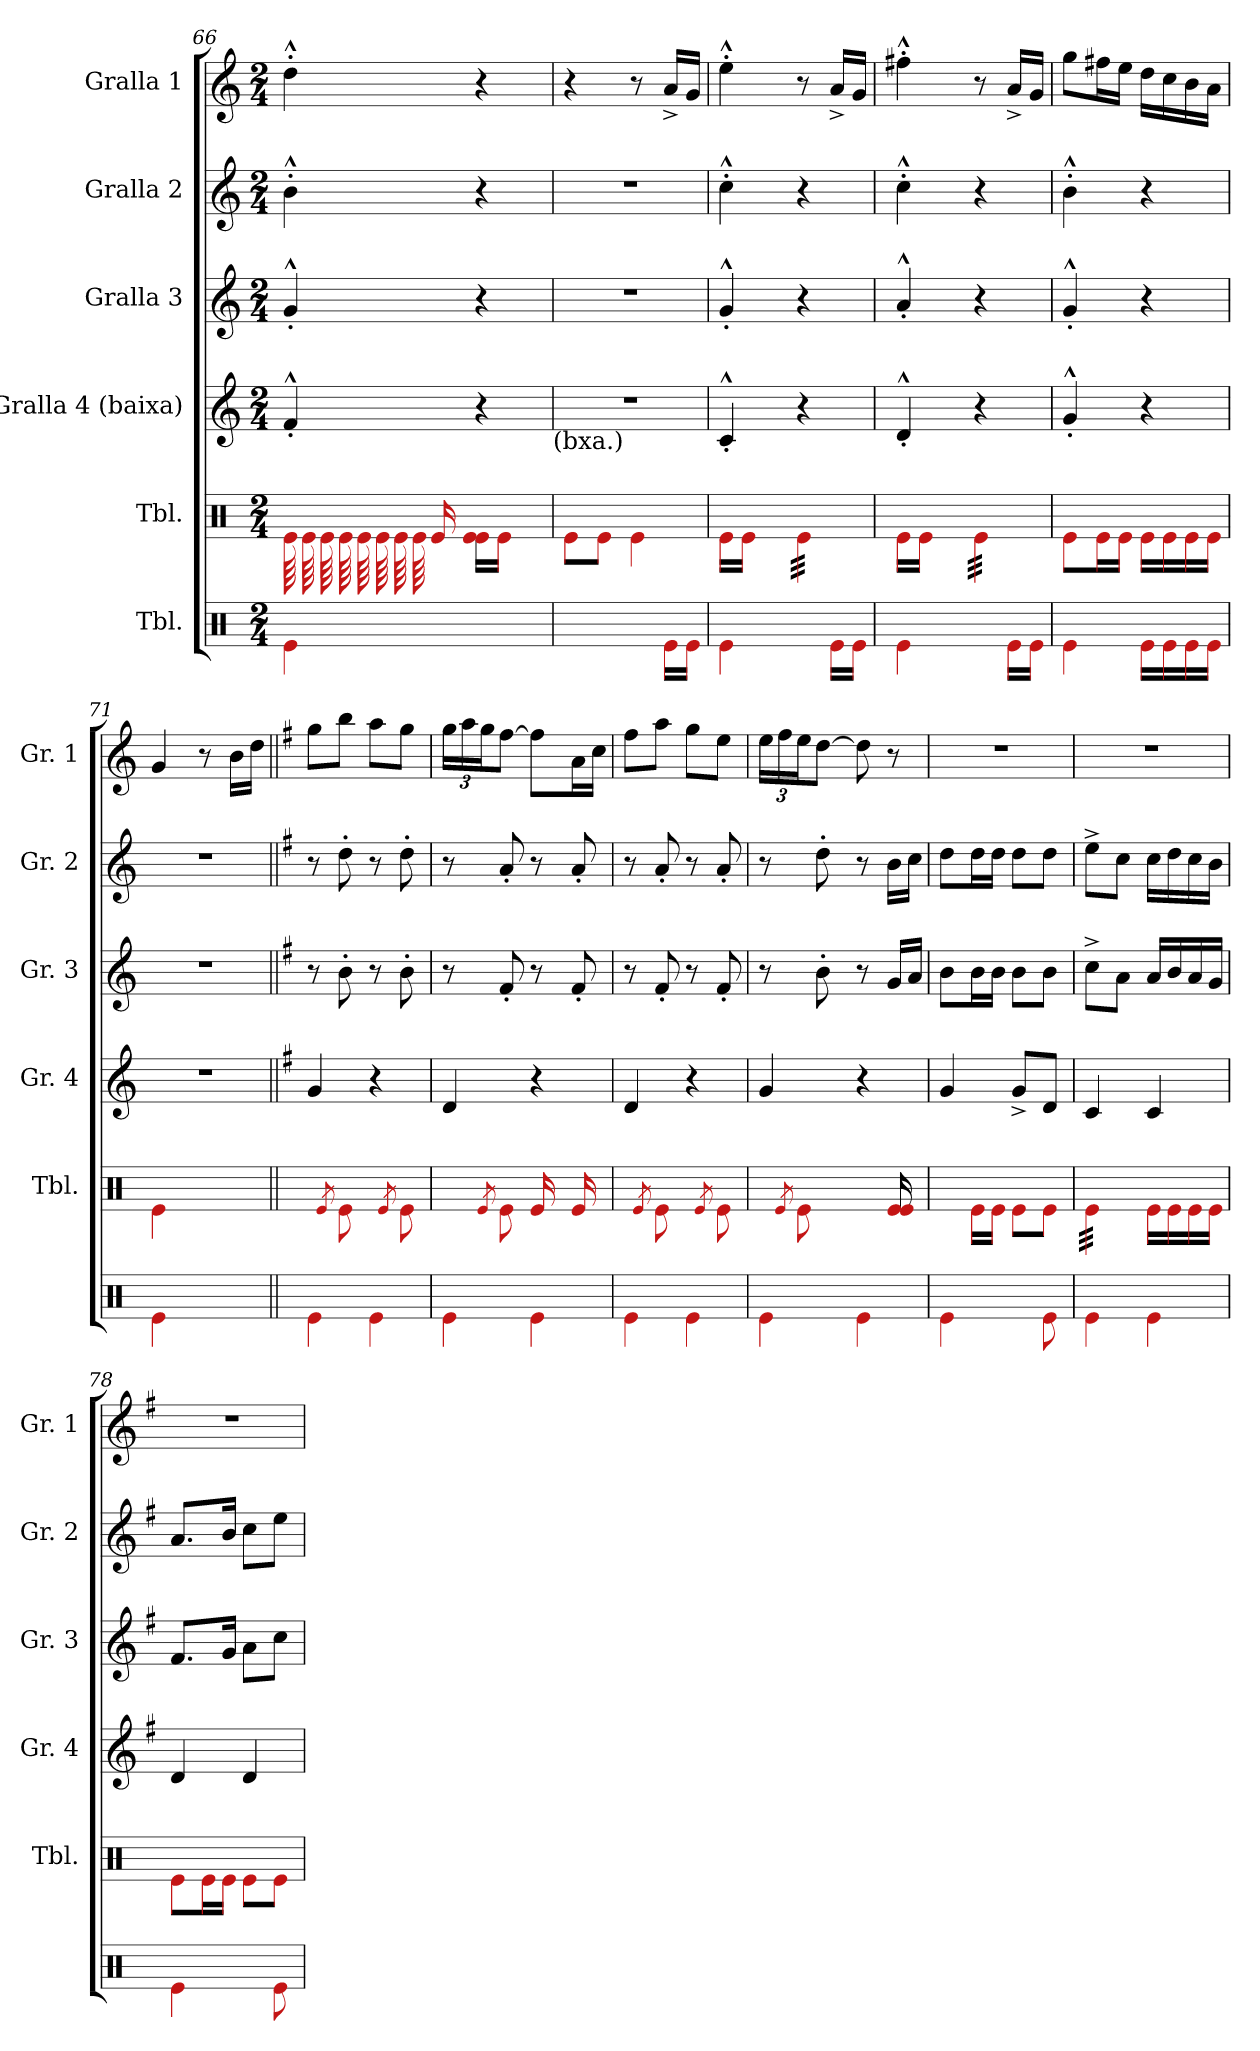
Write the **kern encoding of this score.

**kern	**kern	**kern	**kern	**kern	**kern
*part6	*part5	*part4	*part3	*part2	*part1
*staff6	*staff5	*staff4	*staff3	*staff2	*staff1
*I"Tbl.	*I"Tbl.	*I"Gralla 4 (baixa)	*I"Gralla 3	*I"Gralla 2	*I"Gralla 1
*	*I'Tbl.	*I'Gr. 4	*I'Gr. 3	*I'Gr. 2	*I'Gr. 1
*clefX	*clefX	*clefG2	*clefG2	*clefG2	*clefG2
*k[]	*k[]	*k[]	*k[]	*k[]	*k[]
*M2/4	*M2/4	*M2/4	*M2/4	*M2/4	*M2/4
=66	=66	=66	=66	=66	=66
*	*tremolo	*	*	*	*
4e\	64e\	4f'^^/	4g'^^/	4b'^^\	4dd'^^\
.	64e\	.	.	.	.
.	64e\	.	.	.	.
.	64e\	.	.	.	.
.	64e\	.	.	.	.
.	64e\	.	.	.	.
.	64e\	.	.	.	.
.	64e\	.	.	.	.
*	*Xtremolo	*	*	*	*
.	16e/	.	.	.	.
.	16ryy	.	.	.	.
4ryy	16e\ 16e\LL	4r	4r	4r	4r
.	16e\JJ	.	.	.	.
.	8ryy	.	.	.	.
!	!	!LO:TX:b:t=(bxa.)	!	!	!
=67	=67	=67	=67	=67	=67
4.ryy	8e\L	2r	2r	2r	4r
.	8e\J	.	.	.	.
.	4e\	.	.	.	8r
16e\LL	.	.	.	.	16a^/LL
16e\JJ	.	.	.	.	16g/JJ
=68	=68	=68	=68	=68	=68
4e\	16e\LL	4c'^^/	4g'^^/	4cc'^^\	4ee'^^\
.	16e\JJ	.	.	.	.
.	8ryy	.	.	.	.
*	*tremolo	*	*	*	*
8ryy	32e\LLL	4r	4r	4r	8r
.	32e\	.	.	.	.
.	32e\	.	.	.	.
.	32e\	.	.	.	.
16e\LL	32e\	.	.	.	16a^/LL
.	32e\	.	.	.	.
16e\JJ	32e\	.	.	.	16g/JJ
.	32e\JJJ	.	.	.	.
*	*Xtremolo	*	*	*	*
=69	=69	=69	=69	=69	=69
4e\	16e\LL	4d'^^/	4a'^^/	4cc'^^\	4ff#X'^^\
.	16e\JJ	.	.	.	.
.	8ryy	.	.	.	.
*	*tremolo	*	*	*	*
8ryy	32e\LLL	4r	4r	4r	8r
.	32e\	.	.	.	.
.	32e\	.	.	.	.
.	32e\	.	.	.	.
16e\LL	32e\	.	.	.	16a^/LL
.	32e\	.	.	.	.
16e\JJ	32e\	.	.	.	16g/JJ
.	32e\JJJ	.	.	.	.
*	*Xtremolo	*	*	*	*
=70	=70	=70	=70	=70	=70
4e\	8e\L	4g'^^/	4g'^^/	4b'^^\	8gg\L
.	16e\L	.	.	.	16ff#X\L
.	16e\JJ	.	.	.	16ee\JJ
16e\LL	16e\LL	4r	4r	4r	16dd\LL
16e\	16e\	.	.	.	16cc\
16e\	16e\	.	.	.	16b\
16e\JJ	16e\JJ	.	.	.	16a\JJ
=71	=71	=71	=71	=71	=71
4e\	4e\	2r	2r	2r	4g/
4ryy	4ryy	.	.	.	8r
.	.	.	.	.	16b\LL
.	.	.	.	.	16dd\JJ
=72||	=72||	=72||	=72||	=72||	=72||
*	*	*k[f#]	*k[f#]	*k[f#]	*k[f#]
*	*	*G:	*G:	*G:	*G:
4e\	8ryy	4g/	8r	8r	8gg\L
.	8qe/	.	.	.	.
.	8e\	.	8b'\	8dd'\	8bb\J
4e\	8ryy	4r	8r	8r	8aa\L
.	8qe/	.	.	.	.
.	8e\	.	8b'\	8dd'\	8gg\J
!!LO:LB:g=z
=73	=73	=73	=73	=73	=73
*	*	*	*	*	*Xbrackettup
4e\	8ryy	4d/	8r	8r	24gg\LL
.	.	.	.	.	24aa\
.	.	.	.	.	24gg\J
.	8qe/	.	.	.	.
.	8e\	.	8f#'/	8a'/	[8ff#\J
4e\	16e/	4r	8r	8r	8ff#\L]
.	16ryy	.	.	.	.
.	16e/	.	8f#'/	8a'/	16a\L
.	16ryy	.	.	.	16cc\JJ
=74	=74	=74	=74	=74	=74
4e\	8ryy	4d/	8r	8r	8ff#\L
.	8qe/	.	.	.	.
.	8e\	.	8f#'/	8a'/	8aa\J
4e\	8ryy	4r	8r	8r	8gg\L
.	8qe/	.	.	.	.
.	8e\	.	8f#'/	8a'/	8ee\J
=75	=75	=75	=75	=75	=75
!	!LO:N:vis=16..	!	!	!	!
4e\	12ryy	4g/	8r	8r	24ee\LL
.	.	.	.	.	24ff#\
.	8qe/	.	.	.	.
.	8e\	.	.	.	24ee\J
.	.	.	8b'\	8dd'\	[8dd\J
!	!LO:N:vis=8..	!	!	!	!
.	6ryy	.	.	.	.
4e\	.	4r	8r	8r	8dd\]
.	16e/ 16e/	.	16g/LL	16b\LL	8r
.	16ryy	.	16a/JJ	16cc\JJ	.
=76	=76	=76	=76	=76	=76
4e\	8ryy	4g/	8b\L	8dd\L	2r
.	16e\LL	.	16b\L	16dd\L	.
.	16e\JJ	.	16b\JJ	16dd\JJ	.
8ryy	8e\L	8g^/L	8b\L	8dd\L	.
8e\	8e\J	8d/J	8b\J	8dd\J	.
=77	=77	=77	=77	=77	=77
*	*tremolo	*	*	*	*
4e\	32e\LLL	4c/	8cc^\L	8ee^\L	2r
.	32e\	.	.	.	.
.	32e\	.	.	.	.
.	32e\	.	.	.	.
.	32e\	.	8a\J	8cc\J	.
.	32e\	.	.	.	.
.	32e\	.	.	.	.
.	32e\JJJ	.	.	.	.
*	*Xtremolo	*	*	*	*
4e\	16e\LL	4c/	16a/LL	16cc\LL	.
.	16e\	.	16b/	16dd\	.
.	16e\	.	16a/	16cc\	.
.	16e\JJ	.	16g/JJ	16b\JJ	.
=78	=78	=78	=78	=78	=78
4e\	8e\L	4d/	8.f#/L	8.a/L	2r
.	16e\L	.	.	.	.
.	16e\JJ	.	16g/Jk	16b/Jk	.
8ryy	8e\L	4d/	8a\L	8cc\L	.
8e\	8e\J	.	8cc\J	8ee\J	.
=	=	=	=	=	=
*-	*-	*-	*-	*-	*-
